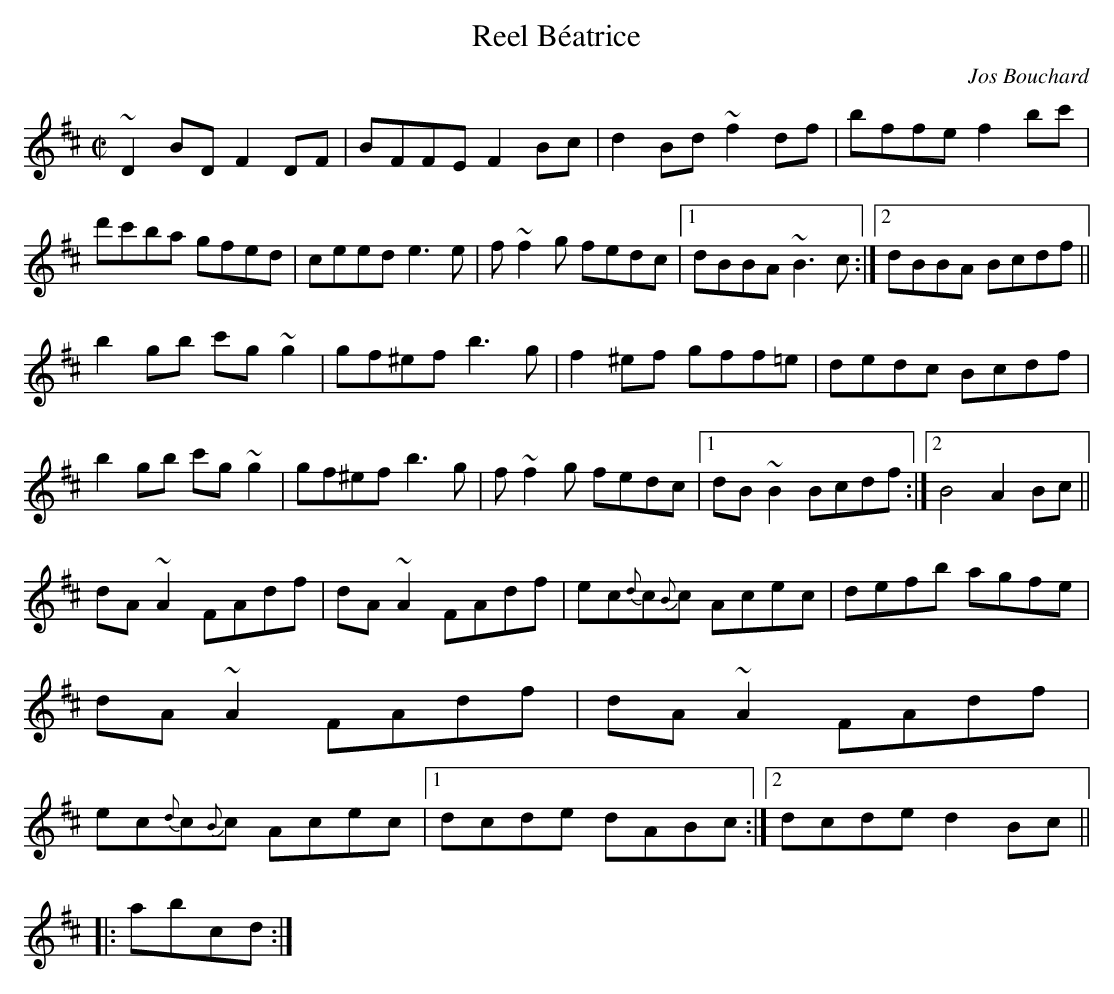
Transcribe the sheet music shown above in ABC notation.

X:1
T: Reel Béatrice
O: Jos Bouchard
M: C|
L: 1/8
K:Bm
~D2BD F2DF|BFFE F2 Bc|d2Bd ~f2df|bffe f2bc'| d'c'ba gfed|ceed e3e|f~f2g fedc|1 dBBA ~B3c:|2 dBBA Bcdf||
b2gb c'g~g2|gf^ef b3g|f2^ef gff=e|dedc Bcdf|b2gb c'g~g2|gf^ef b3g|f~f2g fedc|1dB~B2 Bcdf:|2 B4 A2Bc||
dA~A2 FAdf|dA~A2 FAdf|ec{d}c{B}c Acec|defb agfe|dA~A2 FAdf|dA~A2 FAdf|ec{d}c{B}c Acec|1 dcde dABc:|2 dcde d2Bc||
|: abcd :|
